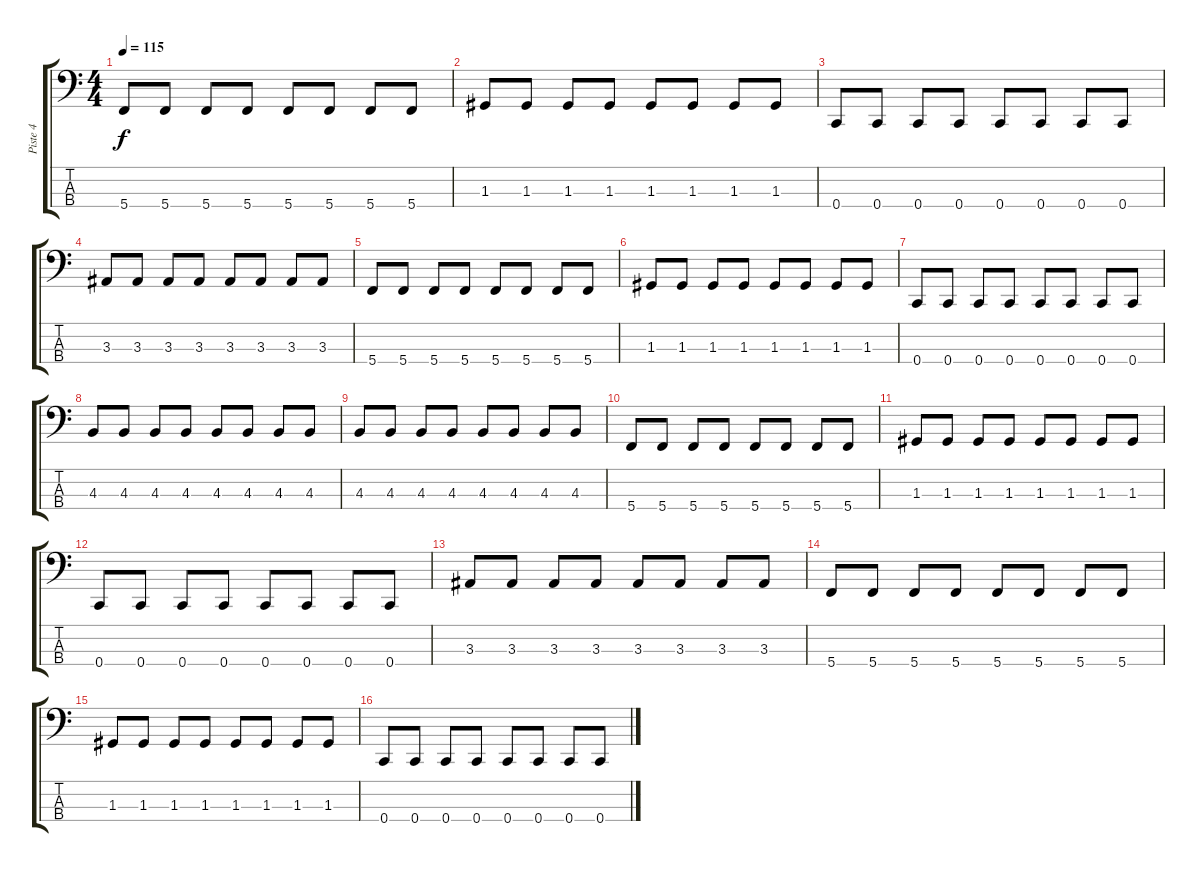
\track ("Piste 4" "Piste 4") {instrument electricbassfinger}
\staff {score tabs}
\tuning (F2 C2 G1 C1) {hide}
\ts (4 4)
\tempo 115
\clef f4
\ks c
5.4.8{dy f} 5.4.8 5.4.8 5.4.8 5.4.8 5.4.8 5.4.8 5.4.8 |
1.3.8 1.3.8 1.3.8 1.3.8 1.3.8 1.3.8 1.3.8 1.3.8 |
0.4.8 0.4.8 0.4.8 0.4.8 0.4.8 0.4.8 0.4.8 0.4.8 |
3.3.8 3.3.8 3.3.8 3.3.8 3.3.8 3.3.8 3.3.8 3.3.8 |
5.4.8 5.4.8 5.4.8 5.4.8 5.4.8 5.4.8 5.4.8 5.4.8 |
1.3.8 1.3.8 1.3.8 1.3.8 1.3.8 1.3.8 1.3.8 1.3.8 |
0.4.8 0.4.8 0.4.8 0.4.8 0.4.8 0.4.8 0.4.8 0.4.8 |
4.3.8 4.3.8 4.3.8 4.3.8 4.3.8 4.3.8 4.3.8 4.3.8 |
4.3.8 4.3.8 4.3.8 4.3.8 4.3.8 4.3.8 4.3.8 4.3.8 |
5.4.8 5.4.8 5.4.8 5.4.8 5.4.8 5.4.8 5.4.8 5.4.8 |
1.3.8 1.3.8 1.3.8 1.3.8 1.3.8 1.3.8 1.3.8 1.3.8 |
0.4.8 0.4.8 0.4.8 0.4.8 0.4.8 0.4.8 0.4.8 0.4.8 |
3.3.8 3.3.8 3.3.8 3.3.8 3.3.8 3.3.8 3.3.8 3.3.8 |
5.4.8 5.4.8 5.4.8 5.4.8 5.4.8 5.4.8 5.4.8 5.4.8 |
1.3.8 1.3.8 1.3.8 1.3.8 1.3.8 1.3.8 1.3.8 1.3.8 |
0.4.8 0.4.8 0.4.8 0.4.8 0.4.8 0.4.8 0.4.8 0.4.8
